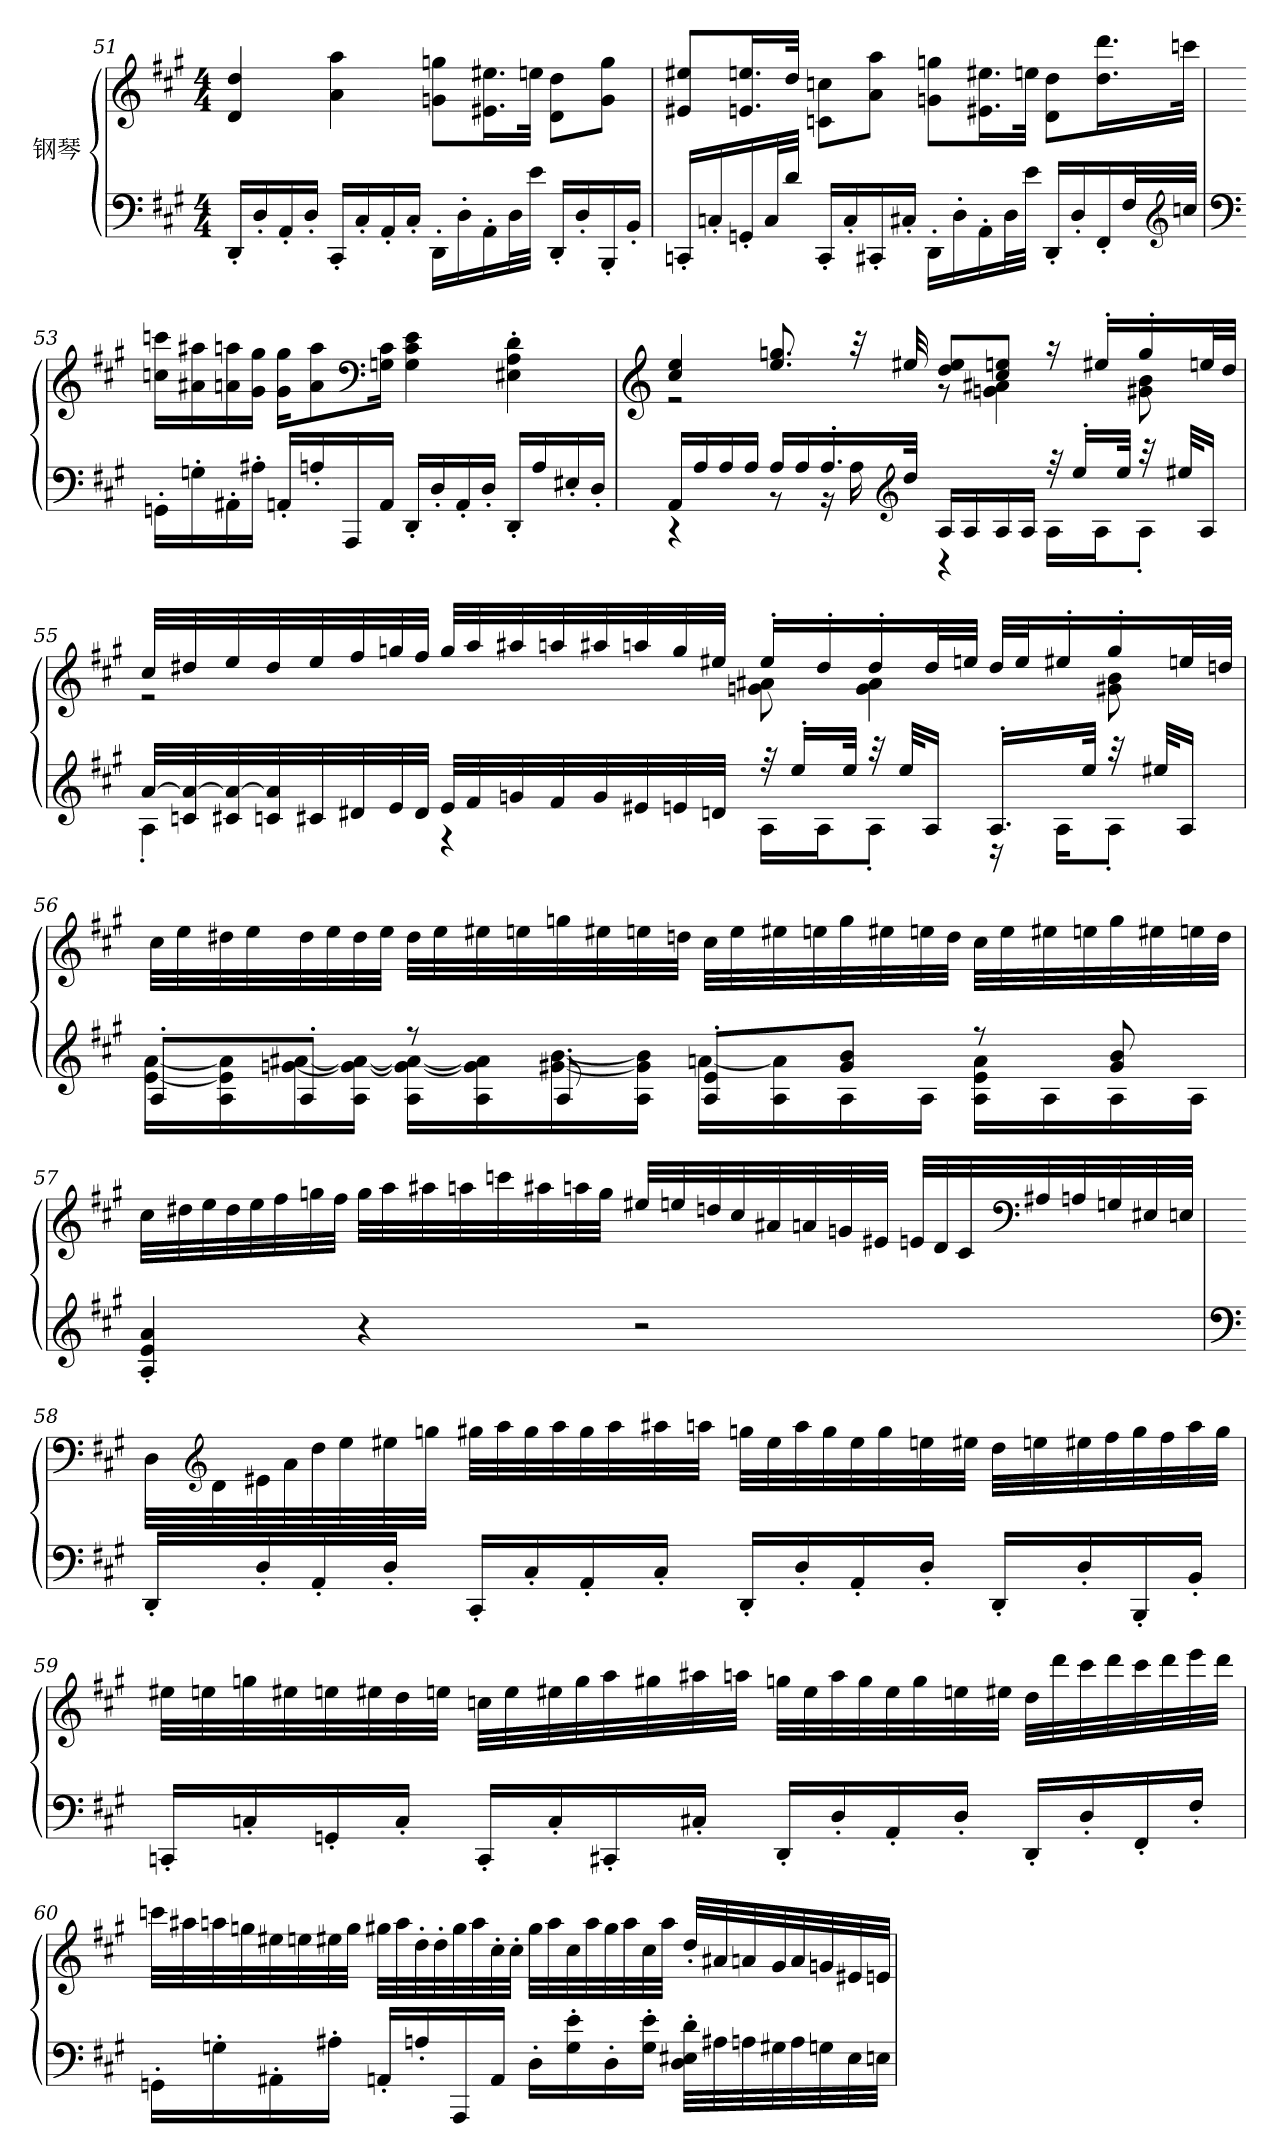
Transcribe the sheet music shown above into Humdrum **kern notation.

**kern	**kern
*part1	*part1
*staff2	*staff1
*I"钢琴	*
!!LO:LB:g=z
*clefF4	*clefG2
*k[f#c#g#]	*k[f#c#g#]
*M4/4	*M4/4
=51	=51
16DD'/LL	4d/ 4dd/
16D'/	.
16AA'/	.
16D'/JJ	.
16CC#'/LL	4a\ 4aa\
16C#'/	.
16AA'/	.
16C#'/JJ	.
16DD'\LL	8gn\ 8ggn\L
16D'\	.
16AA'\	16.e#X\ 16.ee#X\L
32D\L	.
32e\JJJ	32een\JJk
16DD'/LL	8d\ 8dd\L
16D'/	.
16BBB'/	8g\ 8gg\J
16BB'/JJ	.
=52	=52
16CCn'/LL	8e#X/ 8ee#X/L
16Cn'/	.
16GGn'/	16.en/ 16.een/L
32C/L	.
32d/JJJ	32dd/JJk
16CC'/LL	8cn\ 8ccn\L
16C'/	.
16CC#X'/	8a\ 8aa\J
16C#X'/JJ	.
16DD'\LL	8gn\ 8ggn\L
16D'\	.
16AA'\	16.e#X\ 16.ee#X\L
32D\L	.
32e\JJJ	32een\JJk
16DD'/LL	8d\ 8dd\L
16D'/	.
16FF#'/	16.dd\ 16.ddd\L
32F#/L	.
*clefG2	*
32ccn/JJJ	32cccn\JJk
!!LO:LB:g=z
=53	=53
*clefF4	*
16GGn'\LL	16ccn\ 16cccn\LL
16Gn'\	16a#X\ 16aa#X\
16AA#X'\	16an\ 16aan\
16A#X'\JJ	16g#\ 16gg#\JJ
16AAn'/LL	16g#\ 16gg#\KL
16An'/	8a\ 8aa\
16AAA/	.
*	*clefF4
16AA/JJ	16Gn\ 16c#\Jk
16DD'/LL	4G\ 4c#\ 4e\
16D'/	.
16AA'/	.
16D'/JJ	.
16DD'/LL	4E#X\' 4A\' 4d\'
16A/	.
16E#X'/	.
16D'/JJ	.
!!LO:LB:g=z
=54	=54
*	*clefG2
*^	*^
16AA/LL	4r	4cc#/ 4ee/	2r
16A/	.	.	.
16A/	.	.	.
16A/JJ	.	.	.
16A/LL	8r	8.ee/ 8.ggn/	.
16A/	.	.	.
16.A'/	16r	.	.
.	16A\	32r	.
*clefG2	*	*	*
32dd/JJk	.	32ee#X/	.
16A/LL	4r	8dd/ 8ee#/L	8r
16A/	.	.	.
16A/	.	8cc#/ 8een/J	4gn\ 4a#X\
16A/JJ	.	.	.
32r	16A\LL	16r	.
16ee'/LL	.	.	.
.	16A\J	16ee#X'/LL	.
32ee/JJk	.	.	.
32r	8A'\J	16gg'/	8g#X\ 8b\
32ee#X/KLL	.	.	.
16A/JJ	.	32een/L	.
.	.	32dd/JJJ	.
!!LO:PB:g=z	!!
=55	=55	=55	=55
[32a/LLL	4A'\	32cc#/LLL	2r
32cn/ 32a/_	.	32dd#X/	.
32c#X/ 32a/_	.	32ee/	.
32cn/ 32a/]	.	32dd#/	.
32c#X/	.	32ee/	.
32d#X/	.	32ff#/	.
32e/	.	32ggn/	.
32d#/JJJ	.	32ff#/JJJ	.
32e/LLL	4r	32gg/LLL	.
32f#/	.	32aa/	.
32gn/	.	32aa#X/	.
32f#/	.	32aan/	.
32g/	.	32aa#X/	.
32e#X/	.	32aan/	.
32en/	.	32gg/	.
32dn/JJJ	.	32ee#X/JJJ	.
32r	16A\LL	16ee#'/LL	8gn\ 8a#X\
16ee'/LL	.	.	.
.	16A\J	16dd#'/	.
32ee/JJk	.	.	.
32r	8A'\J	16dd#'/	4g\ 4a#\
32ee/KLL	.	.	.
16A/JJ	.	32dd#/L	.
.	.	32een/JJJ	.
16.A'/LL	16r	32dd#/LLL	.
.	.	32ee/J	.
.	16A\KL	16ee#X'/	.
32ee/JJk	.	.	.
32r	8A'\J	16gg'/	8g#X\ 8b\
32ee#X/KLL	.	.	.
16A/JJ	.	32een/L	.
.	.	32ddn/JJJ	.
*	*	*v	*v
!!LO:LB:g=z
=56	=56	=56
8A'/L	[16e\ [16a\LL	32cc#\LLL
.	.	32ee\
.	16A\ 16e\] 16a\]	32dd#X\
.	.	32ee\
8A'/J	[16gn\ [16a#X\	32dd#\
.	.	32ee\
.	16A\ 16g\_ 16a#\_JJ	32dd#\
.	.	32ee\JJJ
8r	16A\ 16g\_ 16a#\_LL	32dd#\LLL
.	.	32ee\
.	16A\ 16g\] 16a#\]	32ee#X\
.	.	32een\
8A'/	[16g#X\ [16b\	32ggn\
.	.	32ee#X\
.	16A\ 16g#\] 16b\]JJ	32een\
.	.	32ddn\JJJ
8A/' 8e/'L	[16an\LL	32cc#\LLL
.	.	32ee\
.	16A\ 16a\]	32ee#X\
.	.	32een\
8g#/ 8b/J	16A\	32gg\
.	.	32ee#X\
.	16A\JJ	32een\
.	.	32dd\JJJ
8r	16A\ 16e\ 16a\LL	32cc#\LLL
.	.	32ee\
.	16A\	32ee#X\
.	.	32een\
8g#/ 8b/	16A\	32gg\
.	.	32ee#X\
.	16A\JJ	32een\
.	.	32dd\JJJ
*v	*v	*
!!LO:LB:g=z
=57	=57
4A/' 4e/' 4a/'	32cc#\LLL
.	32dd#X\
.	32ee\
.	32dd#\
.	32ee\
.	32ff#\
.	32ggn\
.	32ff#\JJJ
4r	32gg\LLL
.	32aa\
.	32aa#X\
.	32aan\
.	32cccn\
.	32aa#X\
.	32aan\
.	32gg\JJJ
2r	32ee#X/LLL
.	32een/
.	32ddn/
.	32cc#/
.	32a#X/
.	32an/
.	32gn/
.	32e#X/JJJ
.	32en/LLL
.	32d/
.	32c#/
*	*clefF4
.	32A#X/
.	32An/
.	32Gn/
.	32E#X/
.	32En/JJJ
!!LO:LB:g=z
=58	=58
*clefF4	*
16DD'/LL	32D\LLL
*	*clefG2
.	32d\
16D'/	32e#X\
.	32a\
16AA'/	32dd\
.	32ee\
16D'/JJ	32ee#X\
.	32ggn\JJJ
16CC#'/LL	32gg#X\LLL
.	32aa\
16C#'/	32gg#\
.	32aa\
16AA'/	32gg#\
.	32aa\
16C#'/JJ	32aa#X\
.	32aan\JJJ
16DD'/LL	32ggn\LLL
.	32ee#\
16D'/	32aa\
.	32gg\
16AA'/	32ee#\
.	32gg\
16D'/JJ	32een\
.	32ee#X\JJJ
16DD'/LL	32dd\LLL
.	32een\
16D'/	32ee#X\
.	32ff#\
16BBB'/	32gg\
.	32ff#\
16BB'/JJ	32aa\
.	32gg\JJJ
!!LO:LB:g=z
=59	=59
16CCn'/LL	32ee#X\LLL
.	32een\
16Cn'/	32ggn\
.	32ee#X\
16GGn'/	32een\
.	32ee#X\
16C'/JJ	32dd\
.	32een\JJJ
16CC'/LL	32ccn\LLL
.	32ee\
16C'/	32ee#X\
.	32gg\
16CC#X'/	32aa\
.	32gg#X\
16C#X'/JJ	32aa#X\
.	32aan\JJJ
16DD'/LL	32ggn\LLL
.	32ee#\
16D'/	32aa\
.	32gg\
16AA'/	32ee#\
.	32gg\
16D'/JJ	32een\
.	32ee#X\JJJ
16DD'/LL	32dd\LLL
.	32ddd\
16D'/	32ccc#\
.	32ddd\
16FF#'/	32ccc#\
.	32ddd\
16F#'/JJ	32eee\
.	32ddd\JJJ
!!LO:LB:g=z
=60	=60
16GGn'\LL	32cccn\LLL
.	32aa#X\
16Gn'\	32aan\
.	32ggn\
16AA#X'\	32ee#X\
.	32een\
16A#X'\JJ	32ee#X\
.	32gg\JJJ
16AAn'/LL	32gg#X\LLL
.	32aa\
16An'/	32dd'\
.	32dd'\
16AAA/	32gg#\
.	32aa\
16AA/JJ	32cc#'\
.	32cc#'\JJJ
16D'\LL	32gg#\LLL
.	32aa\
16G\' 16e\'	32cc#\
.	32aa\
16D'\	32gg#\
.	32aa\
16G\' 16e\'JJ	32cc#\
.	32aa\JJJ
32D\' 32E#X\' 32d\'LLL	32dd'/LLL
32A#X\	32a#X/
32An\	32an/
32G#X\	32g#/
32A\	32a/
32Gn\	32gn/
32E#\	32e#X/
32En\JJJ	32en/JJJ
=	=
*-	*-
